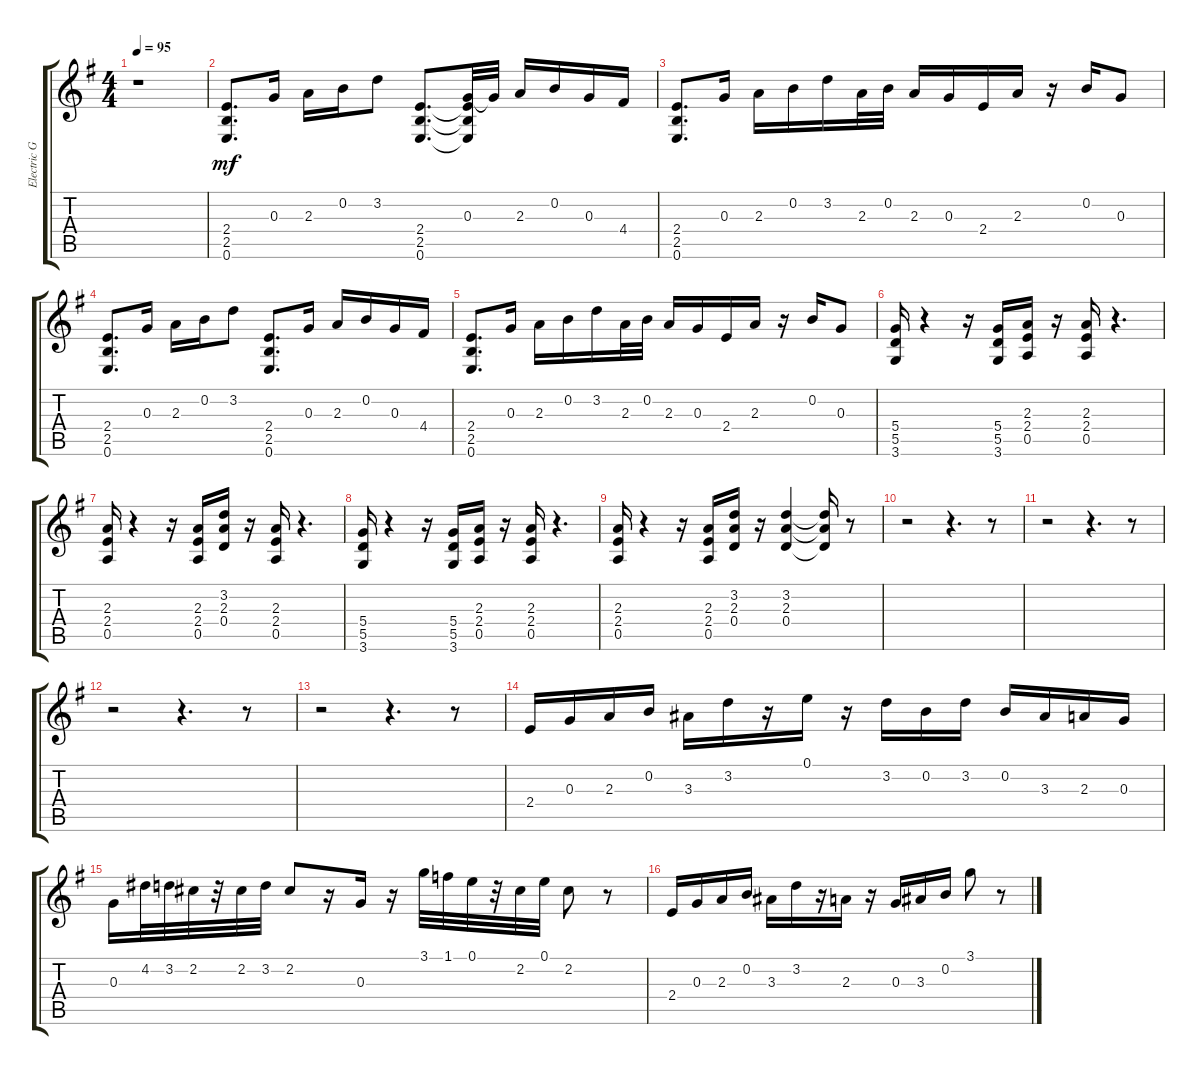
\track ("Electric Guitar" "Electric G") {solo instrument distortionguitar}
\staff {score tabs}
\tuning (E4 B3 G3 D3 A2 E2) {hide}
\ts (4 4)
\tempo 95
\clef g2
\ks g
r.1{dy mf instrument distortionguitar} |
(2.4 2.5 0.6).8{d} 0.3.16 2.3.16 0.2.16 3.2.8 (2.4 2.5 0.6).8{d} (0.3 2.4{t} 2.5{t} 0.6{t}).32 0.3{t}.32 2.3.16 0.2.16 0.3.16 4.4.16 |
(2.4 2.5 0.6).8{d} 0.3.16 2.3.16 0.2.16 3.2.16 2.3.32 0.2.32 2.3.16 0.3.16 2.4.16 2.3.16 r.16 0.2.16 0.3.8 |
(2.4 2.5 0.6).8{d} 0.3.16 2.3.16 0.2.16 3.2.8 (2.4 2.5 0.6).8{d} 0.3.16 2.3.16 0.2.16 0.3.16 4.4.16 |
(2.4 2.5 0.6).8{d} 0.3.16 2.3.16 0.2.16 3.2.16 2.3.32 0.2.32 2.3.16 0.3.16 2.4.16 2.3.16 r.16 0.2.16 0.3.8 |
(5.4 5.5 3.6).16 r.4 r.16 (5.4 5.5 3.6).16 (2.3 2.4 0.5).16 r.16 (2.3 2.4 0.5).16 r.4{d} |
(2.3 2.4 0.5).16 r.4 r.16 (2.3 2.4 0.5).16 (3.2 2.3 0.4).16 r.16 (2.3 2.4 0.5).16 r.4{d} |
(5.4 5.5 3.6).16 r.4 r.16 (5.4 5.5 3.6).16 (2.3 2.4 0.5).16 r.16 (2.3 2.4 0.5).16 r.4{d} |
(2.3 2.4 0.5).16 r.4 r.16 (2.3 2.4 0.5).16 (3.2 2.3 0.4).16 r.16 (3.2 2.3 0.4).4 (3.2{t} 2.3{t} 0.4{t}).16 r.8 |
r.2 r.4{d} r.8 |
r.2 r.4{d} r.8 |
r.2 r.4{d} r.8 |
r.2 r.4{d} r.8 |
2.4.16 0.3.16 2.3.16 0.2.16 3.3.16 3.2.16 r.16 0.1.16 r.16 3.2.16 0.2.16 3.2.16 0.2.16 3.3.16 2.3.16 0.3.16 |
0.3.16 4.2.32 3.2.32 2.2.32 r.32 2.2.32 3.2.32 2.2.8 r.16 0.3.16 r.16 3.1.32 1.1.32 0.1.32 r.32 2.2.32 0.1.32 2.2.8 r.8 |
2.4.16 0.3.16 2.3.16 0.2.16 3.3.16 3.2.16 r.16 2.3.16 r.16 0.3.16 3.3.16 0.2.16 3.1.8 r.8
